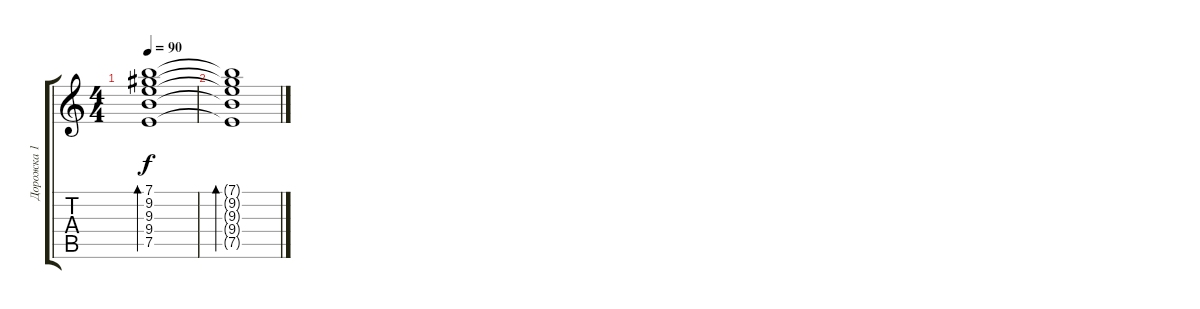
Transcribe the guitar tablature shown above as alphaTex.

\track ("Дорожка 1" "Дорожка 1") {instrument acousticguitarsteel}
\staff {score tabs}
\tuning (E4 B3 G3 D3 A2 E2) {hide}
\ts (4 4)
\tempo 90
\clef g2
\ks c
(7.1{t} 9.2{t} 9.3{t} 9.4{t} 7.5{t}).1{bd 240 dy f} |
(7.1{t} 9.2{t} 9.3{t} 9.4{t} 7.5{t}).1{bd 240}
